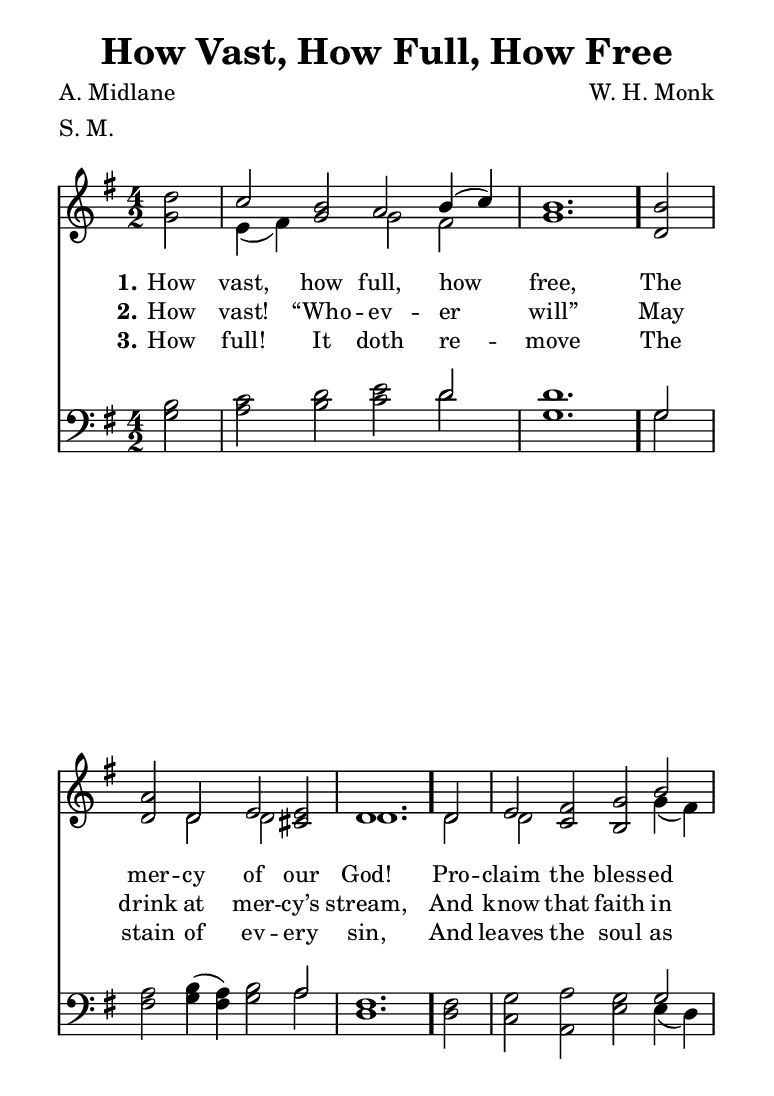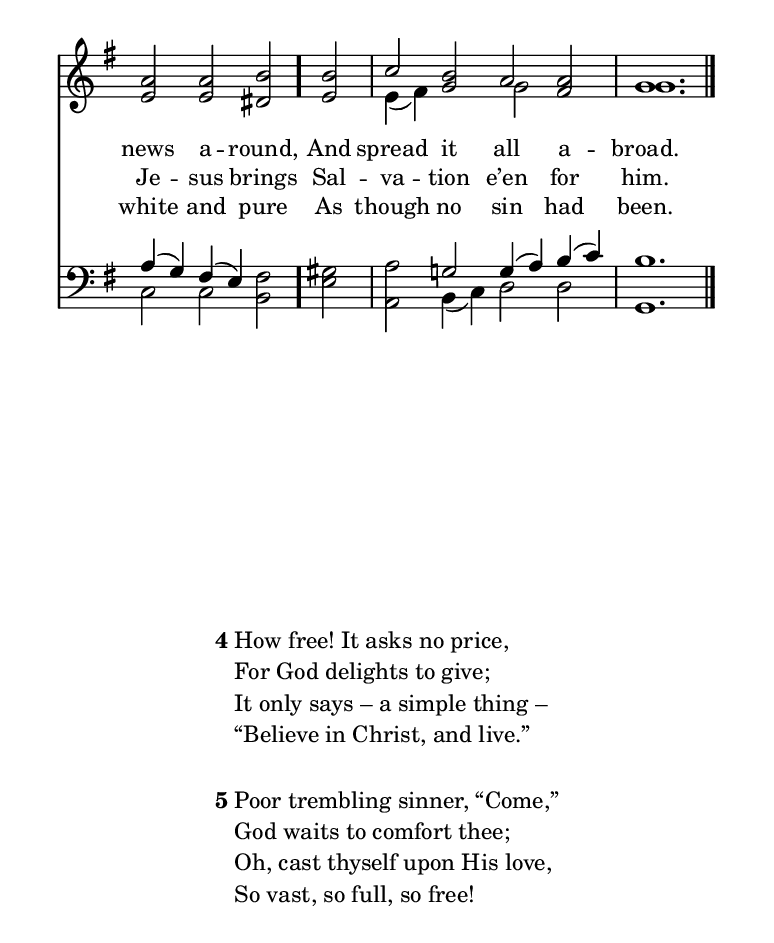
\include "common/global.ily"
\paper {
  \include "common/paper.ily"
  ragged-last-bottom = ##t
  system-count = #(cond (is-eogsized 2) (#t #f))
}

\header{
  %gospel
  hymnnumber = "141"
  title = "How Vast, How Full, How Free"
  tunename = "St. Ethelwald"
  meter = "S. M."
  poet = "A. Midlane"
  composer = "W. H. Monk"
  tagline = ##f
}

% for fermata in MIDI
ta = { \tempo 2=80 }
tb = { \tempo 2=40 }

global = {
  \include "common/overrides.ily"
  \override Staff.TimeSignature.style = #'numbered
  \time 4/2
  \override Score.MetronomeMark.transparent = ##t % hide all fermata changes too
  \ta
  \key g \major
  \partial 2
  \autoBeamOff
}

notesSoprano = {
\global
\relative c'' {

  d2 | c b a b4( c) | b1.
  b2 | a d, e e | d1.
  d2 | e fis g b | a a b
  b2 | c b a a | g1.

  \bar "|."

}
}

notesAlto = {
\global
\relative e' {

  g2 | e4( fis) g2 g fis | g1.
  d2 | d d d cis | d1.
  d2 | d c b g'4( fis) | e2 e dis
  e2 | e4( fis) g2 g fis | g1.

}
}

notesTenor = {
\global
\relative a {

  b2 | c d e d | d1.
  g,2 | a b4( a) b2 a | fis1.
  fis2 | g a g g | a4( g) fis( e) fis2
  gis2 | a g! g4( a) b( c) | b1.

}
}

notesBass = {
\global
\relative f {

  g2 | a b c d | g,1.
  g2 | fis g4( fis) g2 a | d,1.
  d2 | c a e' e4( d) | c2 c b
  e2 | a, b4( c) d2 d | g,1.

}
}

wordsA = \lyricmode {
\set stanza = "1."

How vast, how full, how free, \bar "."
The mer -- cy of our God! \bar "." \eogbreak
Pro -- claim the bless -- ed news a -- round, \bar "."
And spread it all a -- broad. \bar "."

}

wordsB = \lyricmode {
\set stanza = "2."

How vast! “Who -- ev -- er will”
May drink at mer -- cy’s stream,
And know that faith in Je -- sus brings
Sal -- va -- tion e’en for him.

}

wordsC = \lyricmode {
\set stanza = "3."

How full! It doth re -- move
The stain of ev -- ery sin,
And leaves the soul as white and pure
As though no sin had been.

}

wordsD = \markuplist {

\line { How free! It asks no price, }
\line { For God delights to give; }
\line { It only says – a simple thing – }
\line { “Believe in Christ, and live.” }

}

wordsE = \markuplist {

\line { Poor trembling sinner, “Come,” }
\line { God waits to comfort thee; }
\line { Oh, cast thyself upon His love, }
\line { So vast, so full, so free! }

}

\score {
  \context ChoirStaff <<
    \context Staff = upper <<
      \set Staff.autoBeaming = ##f
      \set ChoirStaff.systemStartDelimiter = #'SystemStartBar
      \set ChoirStaff.printPartCombineTexts = ##f
      \partcombine #'(2 . 9) \notesSoprano \notesAlto
      \context NullVoice = sopranos { \voiceOne << \notesSoprano >> }
      \context NullVoice = altos { \voiceTwo << \notesAlto >> }
      \context Lyrics = one   \lyricsto sopranos \wordsA
      \context Lyrics = two   \lyricsto sopranos \wordsB
      \context Lyrics = three \lyricsto sopranos \wordsC
    >>
    \context Staff = men <<
      \set Staff.autoBeaming = ##f
      \clef bass
      \set ChoirStaff.printPartCombineTexts = ##f
      \partcombine #'(2 . 9) \notesTenor \notesBass
      \context NullVoice = tenors { \voiceOne << \notesTenor >> }
      \context NullVoice = basses { \voiceTwo << \notesBass >> }
    >>
  >>
  \layout {
    \include "common/layout.ily"
  }
  \midi{
    \include "common/midi.ily"
  }
}

\noPageBreak

\markup { \fill-line { \column {
  \line{ \bold 4 \column { \wordsD } } \combine \null \vspace #1
  \line{ \bold 5 \column { \wordsE } } \combine \null \vspace #1
} } }

\version "2.19.49"  % necessary for upgrading to future LilyPond versions.

% vi:set et ts=2 sw=2 ai nocindent syntax=lilypond:
